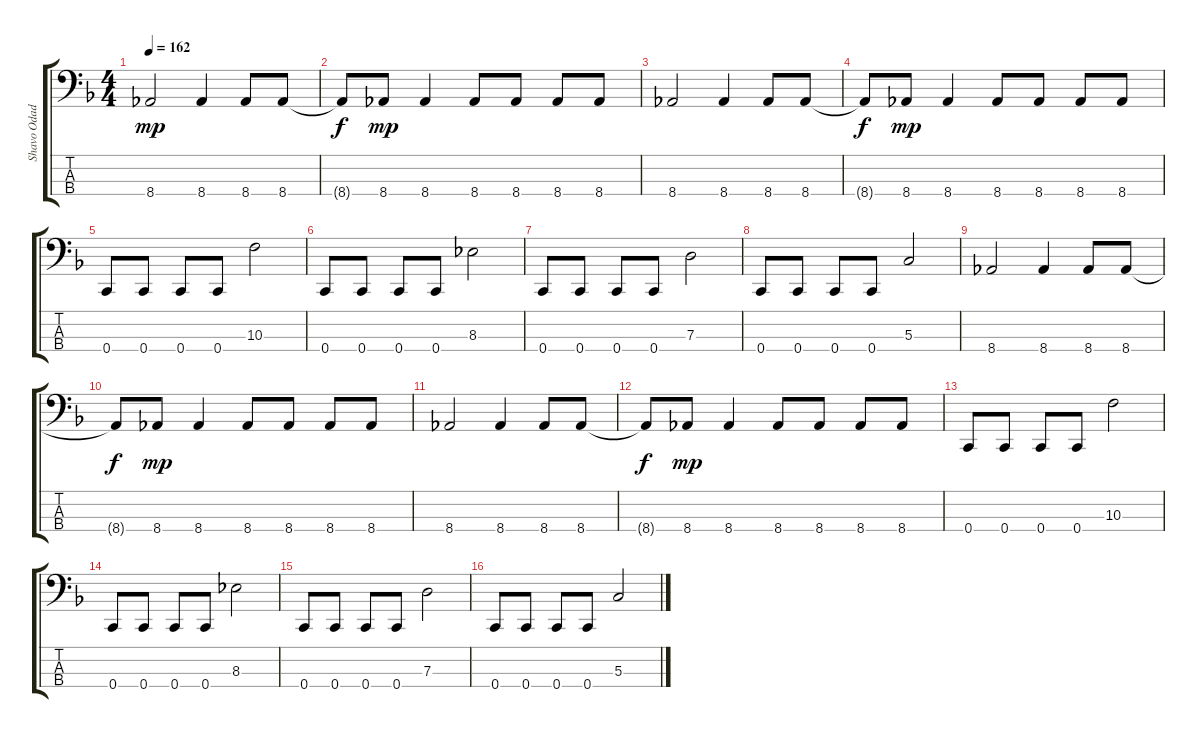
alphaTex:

\track ("Shavo Odadjian" "Shavo Odad") {instrument electricbassfinger}
\staff {score tabs}
\tuning (F2 C2 G1 C1) {hide}
\ts (4 4)
\tempo 162
\clef f4
\ks dminor
8.4.2{dy mp} 8.4.4 8.4.8 8.4.8 |
8.4{t}.8{dy f} 8.4.8{dy mp} 8.4.4 8.4.8 8.4.8 8.4.8 8.4.8 |
8.4.2 8.4.4 8.4.8 8.4.8 |
8.4{t}.8{dy f} 8.4.8{dy mp} 8.4.4 8.4.8 8.4.8 8.4.8 8.4.8 |
0.4.8 0.4.8 0.4.8 0.4.8 10.3.2 |
0.4.8 0.4.8 0.4.8 0.4.8 8.3.2 |
0.4.8 0.4.8 0.4.8 0.4.8 7.3.2 |
0.4.8 0.4.8 0.4.8 0.4.8 5.3.2 |
8.4.2 8.4.4 8.4.8 8.4.8 |
8.4{t}.8{dy f} 8.4.8{dy mp} 8.4.4 8.4.8 8.4.8 8.4.8 8.4.8 |
8.4.2 8.4.4 8.4.8 8.4.8 |
8.4{t}.8{dy f} 8.4.8{dy mp} 8.4.4 8.4.8 8.4.8 8.4.8 8.4.8 |
0.4.8 0.4.8 0.4.8 0.4.8 10.3.2 |
0.4.8 0.4.8 0.4.8 0.4.8 8.3.2 |
0.4.8 0.4.8 0.4.8 0.4.8 7.3.2 |
0.4.8 0.4.8 0.4.8 0.4.8 5.3.2
